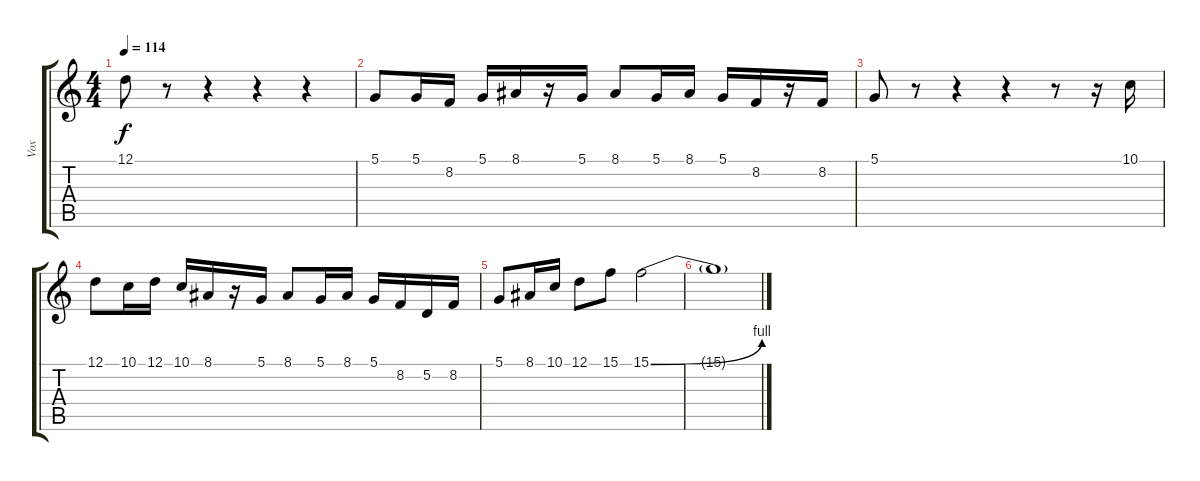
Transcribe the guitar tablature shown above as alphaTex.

\track ("Vox" "Vox") {instrument lead2sawtooth}
\staff {score tabs}
\tuning (D4 A3 F3 C3 G2 C2) {hide}
\ts (4 4)
\tempo 114
\clef g2
\ks c
12.1.8{dy f} r.8 r.4 r.4 r.4 |
5.1.8{volume 0} 5.1.16 8.2.16 5.1.16 8.1.16 r.16 5.1.16 8.1.8 5.1.16 8.1.16 5.1.16 8.2.16 r.16 8.2.16 |
5.1.8 r.8 r.4 r.4 r.8 r.16 10.1.16 |
12.1.8 10.1.16 12.1.16 10.1.16 8.1.16 r.16 5.1.16 8.1.8 5.1.16 8.1.16 5.1.16 8.2.16 5.2.16 8.2.16 |
5.1.8 8.1.16 10.1.16 12.1.8 15.1.8 15.1{be (bend 0 0 60 4)}.2 |
15.1{t}.1
